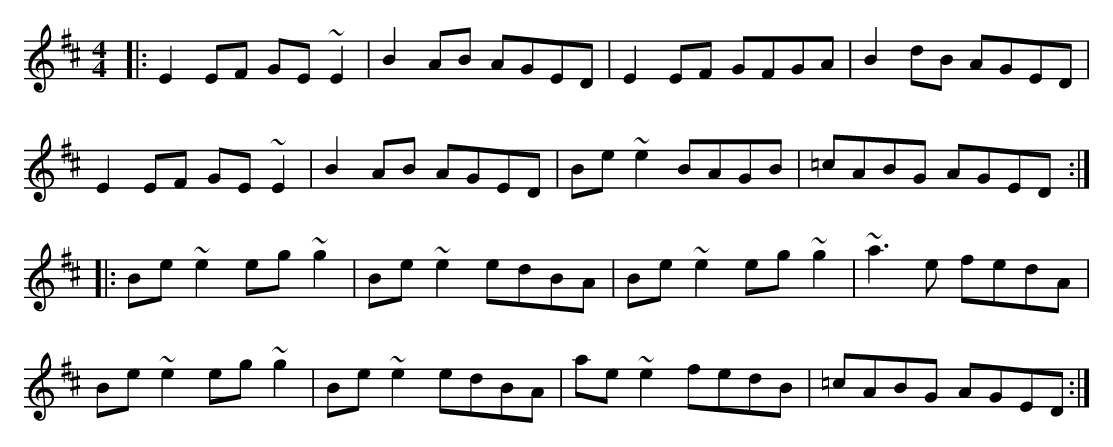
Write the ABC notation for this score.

X:1
M:4/4
K:Edor
|: E2 EF GE~E2| B2AB AGED| E2EF GFGA| B2dB AGED|
 E2 EF GE~E2| B2AB AGED| Be ~e2 BAGB| =cABG AGED:|
|: Be ~e2 eg ~g2| Be ~e2 edBA| Be ~e2 eg ~g2| ~a3 e fedA|
 Be ~e2 eg ~g2| Be ~e2 edBA| ae~e2 fedB| =cABG AGED:|
